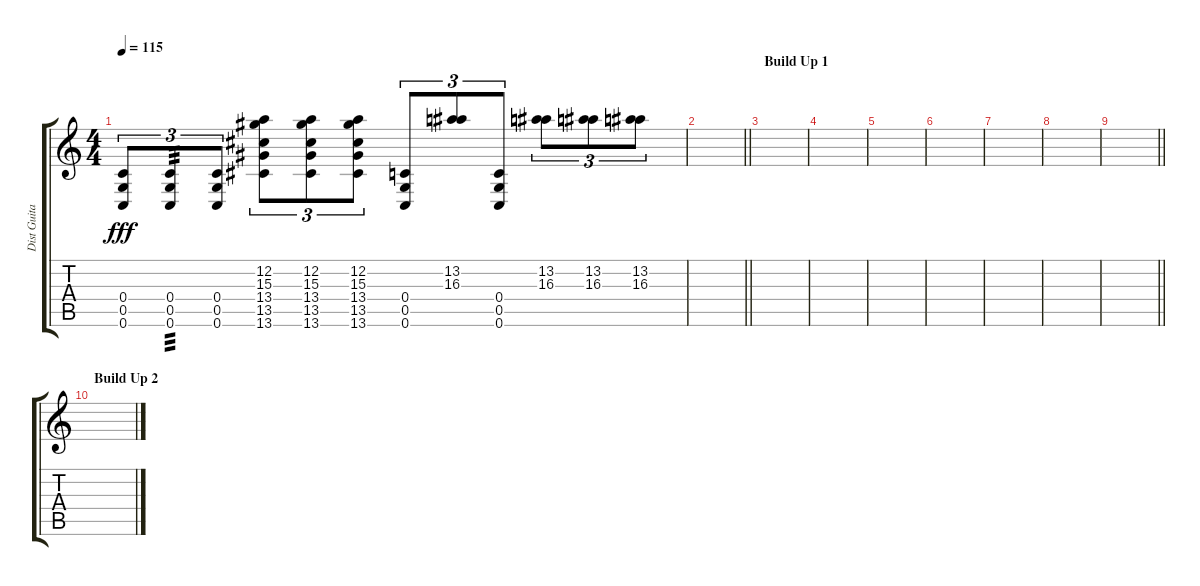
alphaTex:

\track ("Dist Guitar 2" "Dist Guita") {instrument distortionguitar}
\staff {score tabs}
\tuning (D4 A3 F3 C3 G2 C2) {hide}
\ts (4 4)
\tempo 115
\clef g2
\ks c
(0.4 0.5 0.6).8{tu (3 2) dy fff} (0.4 0.5 0.6).8{tu (3 2) tp 3} (0.4 0.5 0.6).8{tu (3 2)} (12.2 15.3 13.4 13.5 13.6).8{tu (3 2)} (12.2 15.3 13.4 13.5 13.6).8{tu (3 2)} (12.2 15.3 13.4 13.5 13.6).8{tu (3 2)} (0.4 0.5 0.6).8{tu (3 2)} (13.2 16.3).8{tu (3 2)} (0.4 0.5 0.6).8{tu (3 2)} (13.2 16.3).8{tu (3 2)} (13.2 16.3).8{tu (3 2)} (13.2 16.3).8{tu (3 2)} |
\barLineRight lightlight
|
\section ("" "Build Up 1")
|
|
|
|
|
|
\barLineRight lightlight
|
\section ("" "Build Up 2")
